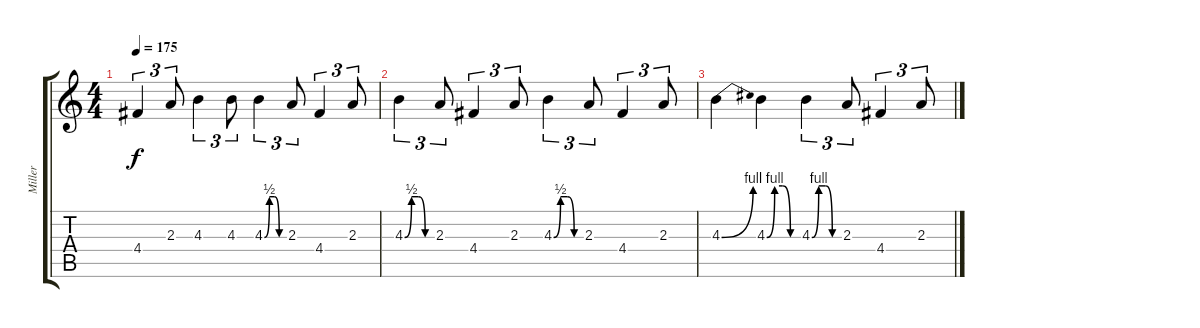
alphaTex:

\track ("Miller" "Miller") {instrument overdrivenguitar}
\staff {score tabs}
\tuning (E4 B3 G3 D3 A2 E2) {hide}
\ts (4 4)
\tempo 175
\clef g2
\ks c
4.4.4{tu (3 2) dy f} 2.3.8{tu (3 2)} 4.3.4{tu (3 2)} 4.3.8{tu (3 2)} 4.3{be (custom 0 0 15 2 30 2 45 0 60 0)}.4{tu (3 2)} 2.3.8{tu (3 2)} 4.4.4{tu (3 2)} 2.3.8{tu (3 2)} |
4.3{be (custom 0 0 15 2 30 2 45 0 60 0)}.4{tu (3 2)} 2.3.8{tu (3 2)} 4.4.4{tu (3 2)} 2.3.8{tu (3 2)} 4.3{be (custom 0 0 15 2 30 2 45 0 60 0)}.4{tu (3 2)} 2.3.8{tu (3 2)} 4.4.4{tu (3 2)} 2.3.8{tu (3 2)} |
4.3{be (bend 0 0 60 4)}.4 4.3{be (custom 0 0 15 4 30 4 45 0 60 0)}.4 4.3{be (custom 0 0 15 4 30 4 45 0 60 0)}.4{tu (3 2)} 2.3.8{tu (3 2)} 4.4.4{tu (3 2)} 2.3.8{tu (3 2)}
